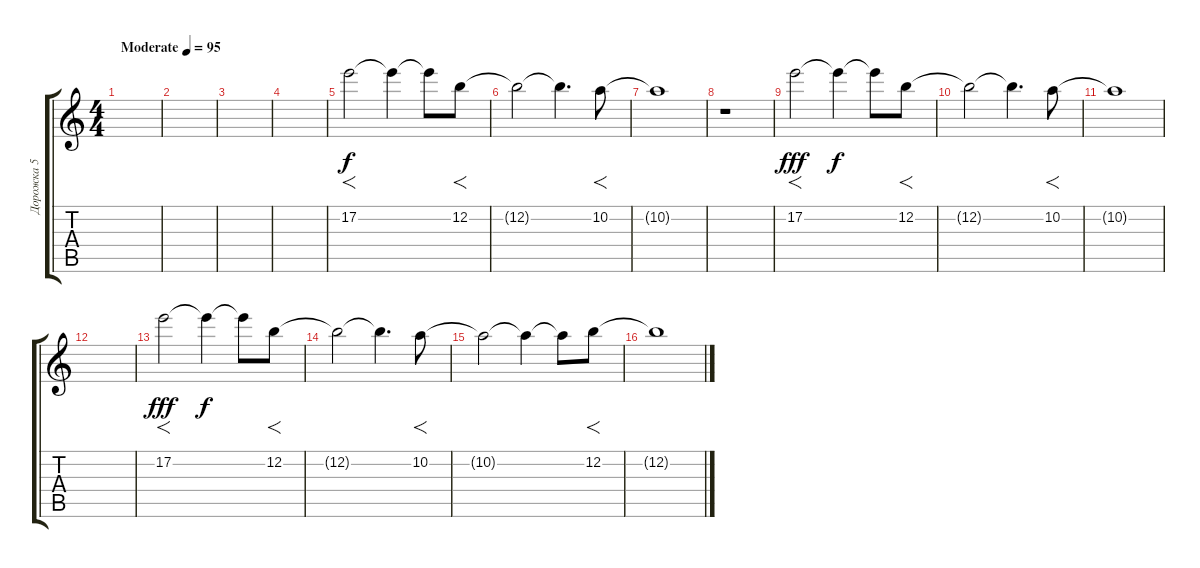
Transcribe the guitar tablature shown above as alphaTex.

\track ("Дорожка 5" "Дорожка 5") {instrument electricguitarjazz}
\staff {score tabs}
\tuning (E4 B3 G3 D3 A2 E2) {hide}
\ts (4 4)
\tempo (95 "Moderate")
\clef g2
\ks c
|
|
|
|
17.2.2{f} 17.2{t}.4{dy f} 17.2{t}.8 12.2.8{f} |
12.2{t}.2 12.2{t}.4{d} 10.2.8{f} |
10.2{t}.1 |
r.1 |
17.2.2{f dy fff} 17.2{t}.4{dy f} 17.2{t}.8 12.2.8{f} |
12.2{t}.2 12.2{t}.4{d} 10.2.8{f} |
10.2{t}.1 |
|
17.2.2{f dy fff} 17.2{t}.4{dy f} 17.2{t}.8 12.2.8{f} |
12.2{t}.2 12.2{t}.4{d} 10.2.8{f} |
10.2{t}.2 10.2{t}.4 10.2{t}.8 12.2.8{f} |
12.2{t}.1
